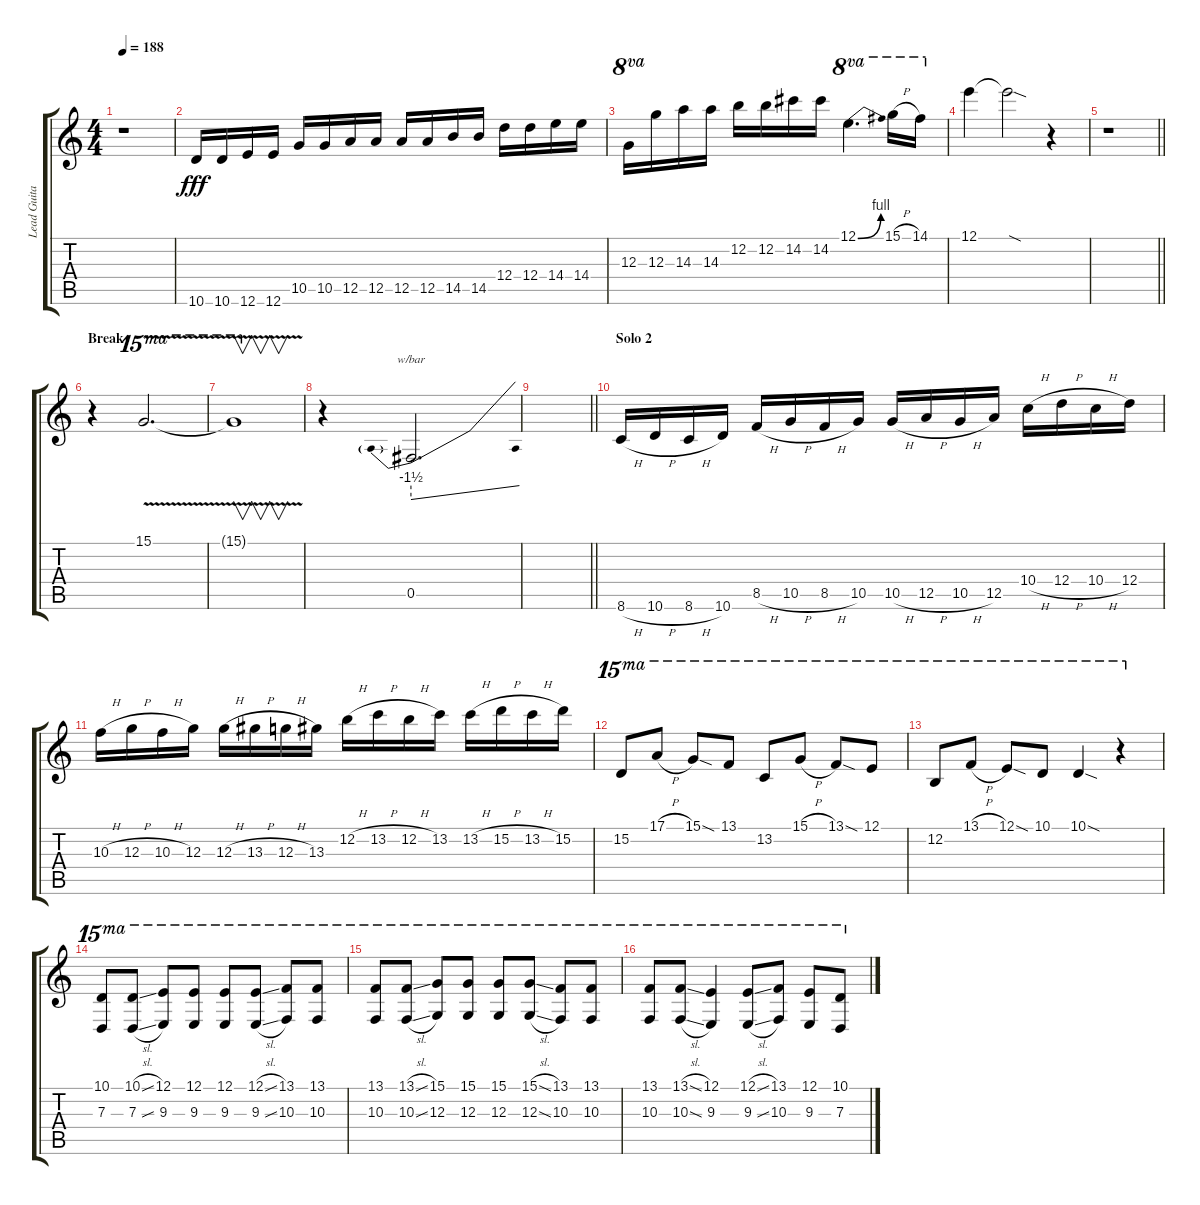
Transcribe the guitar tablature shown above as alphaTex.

\track ("Lead Guitar - Tracii Guns" "Lead Guita") {instrument distortionguitar}
\staff {score tabs}
\tuning (E4 B3 G3 D3 A2 E2) {hide}
\ts (4 4)
\tempo 188
\clef g2
\ks c
r.1{dy fff} |
10.6.16 10.6.16 12.6.16 12.6.16 10.5.16 10.5.16 12.5.16 12.5.16 12.5.16 12.5.16 14.5.16 14.5.16 12.4.16 12.4.16 14.4.16 14.4.16 |
12.3.16{ot 8va} 12.3.16 14.3.16 14.3.16 12.2.16 12.2.16 14.2.16 14.2.16 12.1{be (bend 0 0 60 4)}.4{d ot 8va} 15.1{h}.16{ot 8va} 14.1.16{ot 8va} |
12.1.4 12.1{sod t}.2 r.4 |
\barLineRight lightlight
r.1 |
\section ("" "Break")
r.4 15.1{v}.2{d ot 15ma} |
15.1{t}.1{v ot 15ma} |
r.4 0.5.2{d tbe (predivedive default 0 -6 60 0)} |
\barLineRight lightlight
|
\section ("" "Solo 2")
8.6{h}.16 10.6{h}.16 8.6{h}.16 10.6.16 8.5{h}.16 10.5{h}.16 8.5{h}.16 10.5.16 10.5{h}.16 12.5{h}.16 10.5{h}.16 12.5.16 10.4{h}.16 12.4{h}.16 10.4{h}.16 12.4.16 |
10.3{h}.16 12.3{h}.16 10.3{h}.16 12.3.16 12.3{h}.16 13.3{h}.16 12.3{h}.16 13.3.16 12.2{h}.16 13.2{h}.16 12.2{h}.16 13.2.16 13.2{h}.16 15.2{h}.16 13.2{h}.16 15.2.16 |
15.2.8{ot 15ma} 17.1{h}.8{ot 15ma} 15.1{sod}.8{ot 15ma} 13.1.8{ot 15ma} 13.2.8{ot 15ma} 15.1{h}.8{ot 15ma} 13.1{sod}.8{ot 15ma} 12.1.8{ot 15ma} |
12.2.8{ot 15ma} 13.1{h}.8{ot 15ma} 12.1{sod}.8{ot 15ma} 10.1.8{ot 15ma} 10.1{sod}.4{ot 15ma} r.4{ot 15ma} |
(10.1 7.3).8{ot 15ma} (10.1{sl} 7.3{sl}).8{ot 15ma} (12.1 9.3).8{ot 15ma} (12.1 9.3).8{ot 15ma} (12.1 9.3).8{ot 15ma} (12.1{sl} 9.3{sl}).8{ot 15ma} (13.1 10.3).8{ot 15ma} (13.1 10.3).8{ot 15ma} |
(13.1 10.3).8{ot 15ma} (13.1{sl} 10.3{sl}).8{ot 15ma} (15.1 12.3).8{ot 15ma} (15.1 12.3).8{ot 15ma} (15.1 12.3).8{ot 15ma} (15.1{sl} 12.3{sl}).8{ot 15ma} (13.1 10.3).8{ot 15ma} (13.1 10.3).8{ot 15ma} |
(13.1 10.3).8{ot 15ma} (13.1{sl} 10.3{sl}).8{ot 15ma} (12.1 9.3).4{ot 15ma} (12.1{sl} 9.3{sl}).8{ot 15ma} (13.1 10.3).8{ot 15ma} (12.1 9.3).8{ot 15ma} (10.1 7.3).8{ot 15ma}
